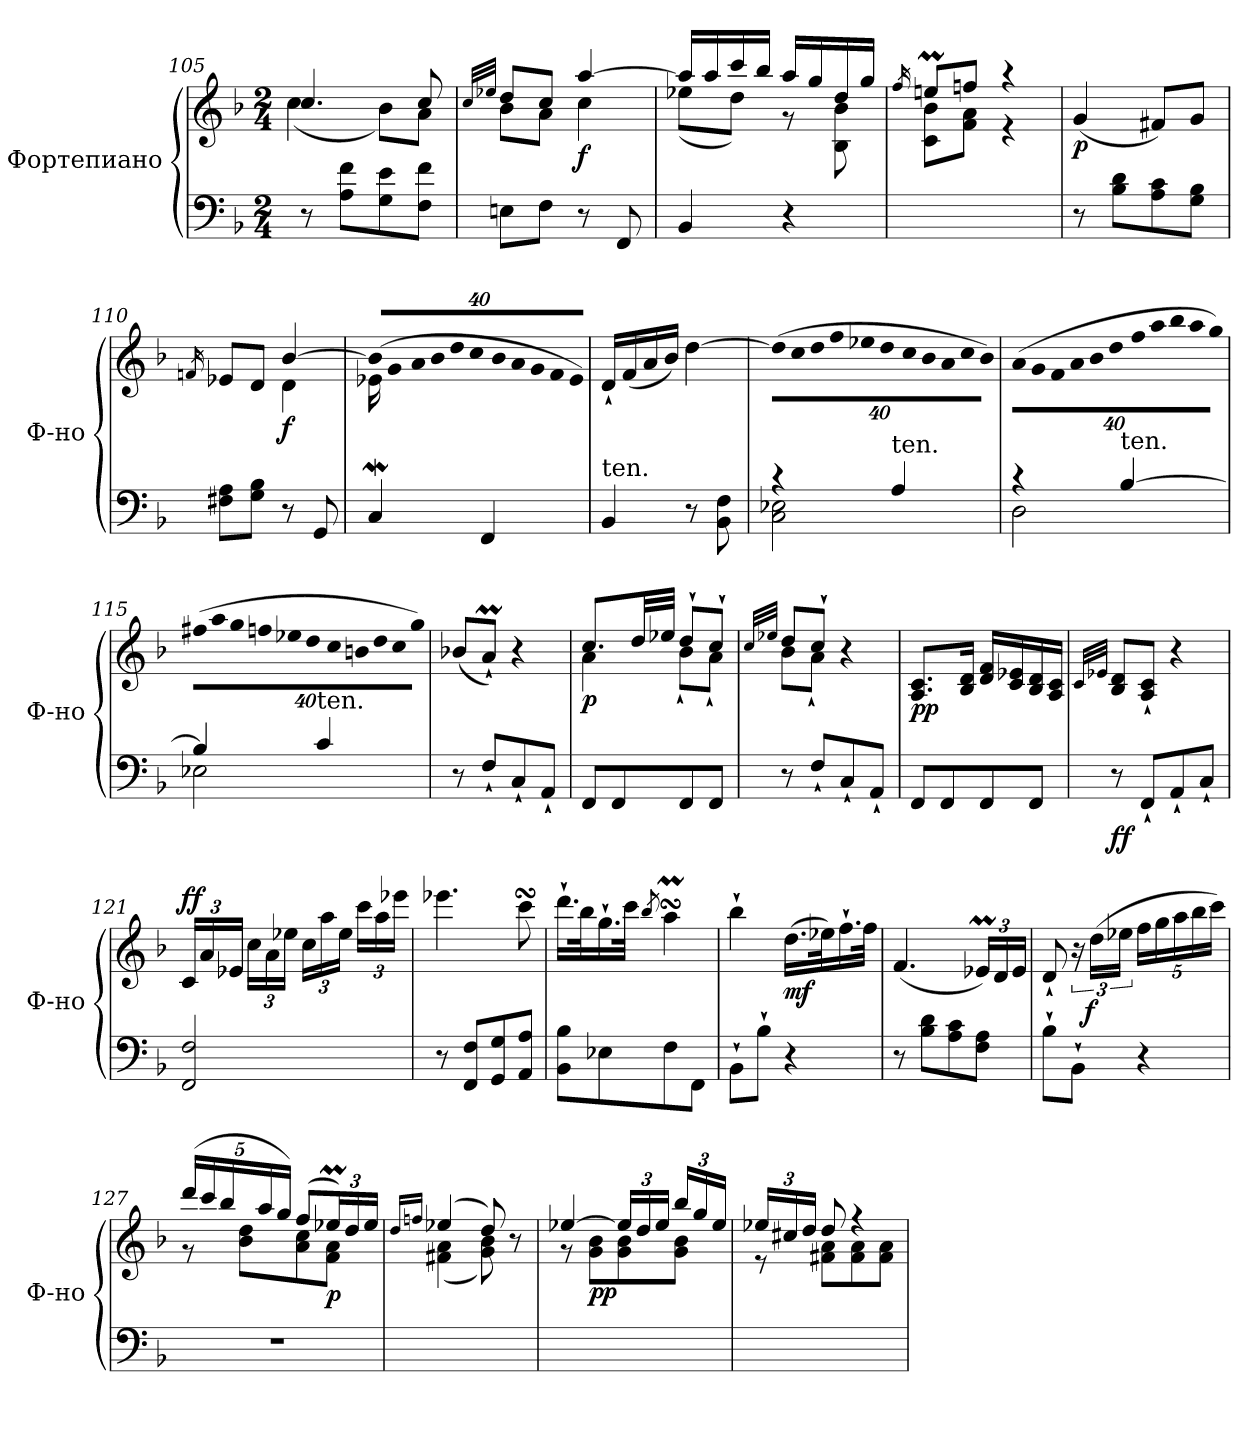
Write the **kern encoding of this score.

**kern	**kern	**dynam
*part1	*part1	*part1
*staff2	*staff1	*staff1/2
*I"Фортепиано	*	*
*I'Ф-но	*	*
*clefF4	*clefG2	*
*k[b-]	*k[b-]	*
*M2/4	*M2/4	*
=105	=105	=105
*	*^	*
8r	4.cc/	(<4cc\	.
8A\ 8f\L	.	.	.
8G\ 8e\	.	8b-\L)	.
8F\ 8f\J	8cc/	8a\J	.
=106	=106	=106	=106
.	32qcc/LLL	.	.
.	32qee-X/JJJ	.	.
8En\L	8dd/L	8b-\L	.
8F\J	8cc/J	8a\J	.
!	!	!	!LO:DY:b
8r	[4aa/	4cc\	f
8FF/	.	.	.
=107	=107	=107	=107
4BB-/	16aa/LL]	(<8ee-X\L	.
.	16aa/	.	.
.	16ccc/	8dd\J)	.
.	16bb-/JJ	.	.
4r	16aa/LL	8r	.
.	16gg/	.	.
.	16dd/	8B-\ 8b-\	.
.	16gg/JJ	.	.
=108	=108	=108	=108
.	16qff/	.	.
2ryy	8eenm/L	8c\ 8b-\L	.
.	8ffn/J	8f\ 8a\J	.
.	4r	4r	.
!!LO:LB:g=z
=109	=109	=109	=109
!	!	!	!LO:DY:b
*	*v	*v	*
8r	(<4g/	p
8B-\ 8d\L	.	.
8A\ 8c\	8f#X/L)	.
8G\ 8B-\J	8g/J	.
=110	=110	=110
.	16qfn/	.
*	*^	*
8F#X\ 8A\L	8e-X/L	4ryy	.
8G\ 8B-\J	8d/J	.	.
!	!	!	!LO:DY:b
8r	[4b-/	4d\	f
8GG/	.	.	.
=111	=111	=111	=111
*	*Xbrackettup	*	*
!	!LO:N:vis=16	!	!
4CW/	(>640%29b-/LL]	16e-X\	.
!	!LO:N:vis=16	!	!
.	640%29g/	.	.
.	.	640ryy	.
.	.	640%279ryy	.
!	!LO:N:vis=16	!	!
.	640%29a/	.	.
!	!LO:N:vis=16	!	!
.	640%29b-/	.	.
!	!LO:N:vis=16	!	!
.	640%29dd/	.	.
!	!LO:N:vis=16	!	!
.	640%29cc/	.	.
4FF/	.	.	.
!	!LO:N:vis=16	!	!
.	640%29b-/	.	.
!	!LO:N:vis=16	!	!
.	640%29a/	.	.
!	!LO:N:vis=16	!	!
.	640%29g/	.	.
!	!LO:N:vis=16	!	!
.	640%29f/	.	.
!	!LO:N:vis=16	!	!
.	640%29e-/JJ)	.	.
.	640ryy	.	.
*	*v	*v	*
=112	=112	=112
!LO:TX:a:t=ten.	!	!
4BB-/	16d`/LL	.
.	(<16f/	.
.	16a/	.
.	16b-/JJ)	.
8r	[4dd\	.
8BB-\ 8F\	.	.
=113	=113	=113
*^	*	*
!	!	!LO:N:vis=16	!
4r	2C\ 2E-X\	(>640%29dd\LL]	.
!	!	!LO:N:vis=16	!
.	.	640%29cc\	.
!	!	!LO:N:vis=16	!
.	.	640%29dd\	.
!	!	!LO:N:vis=16	!
.	.	640%29ff\	.
!	!	!LO:N:vis=16	!
.	.	640%29ee-X\	.
!	!	!LO:N:vis=16	!
.	.	640%29dd\	.
!LO:TX:a:t=ten.	!	!	!
4A/	.	.	.
!	!	!LO:N:vis=16	!
.	.	640%29cc\	.
!	!	!LO:N:vis=16	!
.	.	640%29b-\	.
!	!	!LO:N:vis=16	!
.	.	640%29a\	.
!	!	!LO:N:vis=16	!
.	.	640%29cc\	.
!	!	!LO:N:vis=16	!
.	.	640%29b-\JJ)	.
.	.	640ryy	.
!!LO:PB:g=z
=114	=114	=114	=114
!	!	!LO:N:vis=16	!
4r	2D\	(>640%29a\LL	.
!	!	!LO:N:vis=16	!
.	.	640%29g\	.
!	!	!LO:N:vis=16	!
.	.	640%29f\	.
!	!	!LO:N:vis=16	!
.	.	640%29a\	.
!	!	!LO:N:vis=16	!
.	.	640%29b-\	.
!	!	!LO:N:vis=16	!
.	.	640%29dd\	.
!LO:TX:a:t=ten.	!	!	!
[4B-/	.	.	.
!	!	!LO:N:vis=16	!
.	.	640%29ff\	.
!	!	!LO:N:vis=16	!
.	.	640%29aa\	.
!	!	!LO:N:vis=16	!
.	.	640%29bb-\	.
!	!	!LO:N:vis=16	!
.	.	640%29aa\	.
!	!	!LO:N:vis=16	!
.	.	640%29gg\JJ)	.
.	.	640ryy	.
=115	=115	=115	=115
!	!	!LO:N:vis=16	!
4B-/]	2E-X\	(>640%29ff#X\LL	.
!	!	!LO:N:vis=16	!
.	.	640%29aa\	.
!	!	!LO:N:vis=16	!
.	.	640%29gg\	.
!	!	!LO:N:vis=16	!
.	.	640%29ffn\	.
!	!	!LO:N:vis=16	!
.	.	640%29ee-X\	.
!	!	!LO:N:vis=16	!
.	.	640%29dd\	.
!LO:TX:a:t=ten.	!	!	!
4c/	.	.	.
!	!	!LO:N:vis=16	!
.	.	640%29cc\	.
!	!	!LO:N:vis=16	!
.	.	640%29bn\	.
!	!	!LO:N:vis=16	!
.	.	640%29dd\	.
!	!	!LO:N:vis=16	!
.	.	640%29cc\	.
!	!	!LO:N:vis=16	!
.	.	640%29gg\JJ)	.
.	.	640ryy	.
*v	*v	*	*
=116	=116	=116
8r	(<8b-X/L	.
8F`</L	8am`/J)	.
8C`/	4r	.
8AA`/J	.	.
=117	=117	=117
*	*^	*
!	!	!	!LO:DY:b
8FF/L	8.cc/L	4a\	p
8FF/	.	.	.
.	32dd/LL	.	.
.	32ee-X/JJJ	.	.
8FF/	8dd`/L	8b-`\L	.
8FF/J	8cc`/J	8a`\J	.
=118	=118	=118	=118
.	32qcc/LLL	.	.
.	32qee-X/JJJ	.	.
8r	8dd/L	8b-\L	.
8F`</L	8cc`/J	8a`\J	.
8C`/	4r	4ryy	.
8AA`/J	.	.	.
*	*v	*v	*
!!LO:LB:g=z
=119	=119	=119
!	!	!LO:DY:b
8FF/L	8.A/ 8.c/L	pp
8FF/	.	.
.	16B-/ 16d/Jk	.
8FF/	16d/ 16f/LL	.
.	16c/ 16e-X/	.
8FF/J	16B-/ 16d/	.
.	16A/ 16c/JJ	.
=120	=120	=120
.	32qc/LLL	.
.	32qe-X/JJJ	.
!	!	!LO:DY:b=2
8r	8B-/ 8d/L	ff
8FF`/L	8A/` 8c/`J	.
8AA`/	4r	.
8C`/J	.	.
=121	=121	=121
!	!	!LO:DY:a
2FF/ 2F/	24c/LL	ff
.	24a/	.
.	24e-X/JJ	.
.	24cc\LL	.
.	24a\	.
.	24ee-X\JJ	.
.	24cc\LL	.
.	24aa\	.
.	24ee-\JJ	.
.	24ccc\LL	.
.	24aa\	.
.	24eee-X\JJ	.
=122	=122	=122
8r	4.eee-X\	.
8FF/ 8F/L	.	.
8GG/ 8G/	.	.
8AA/ 8A/J	8cccsSSS\	.
!!LO:LB:g=z
=123	=123	=123
8BB-\ 8B-\L	16.ddd`\LL	.
.	32bb-\K	.
8E-X\	16.gg`\	.
.	32ccc\JJk	.
.	8qbb-/	.
8F\	4aamsSsS\	.
8FF\J	.	.
=124	=124	=124
8BB-`>\L	4bb-`\	.
8B-`\J	.	.
!	!	!LO:DY:b
4r	(>16.dd\LL	mf
.	32ee-X\K)	.
.	16.ff`\	.
.	32ff\JJk	.
=125	=125	=125
8r	(<4.f/	.
8B-\ 8d\L	.	.
8A\ 8c\	.	.
8F\ 8A\J	24e-XM/LL)	.
.	24d/	.
.	24e-/JJ	.
=126	=126	=126
8B-`\L	8d`/	.
*	*brackettup	*
8BB-`>\J	24r	.
!	!	!LO:DY:b
.	(>24dd\LL	f
.	24ee-X\JJ	.
*	*Xbrackettup	*
4r	20ff\LL	.
.	20gg\	.
.	20aa\	.
.	20bb-\	.
.	20ccc\JJ)	.
!!LO:LB:g=z
=127	=127	=127
*	*^	*
2r	(>20ddd/LL	8r	.
.	20ccc/	.	.
.	20bb-/	.	.
.	.	8b-\ 8dd\L	.
.	20aa/	.	.
.	20gg/JJ)	.	.
.	(>8ff/L	8a\ 8cc\	.
!	!	!	!LO:DY:b
.	24ee-XM/L)	8f\ 8a\J	p
.	24dd/	.	.
.	24ee-/JJ	.	.
=128	=128	=128	=128
.	16qdd/LL	.	.
.	16qffn/JJ	.	.
2ryy	(>4ee-X/	(<4f#X\ 4a\	.
.	8dd/)	8g\ 8b-\)	.
.	8r	8ryy	.
=129	=129	=129	=129
2ryy	[4ee-X/	8r	.
!	!	!	!LO:DY:b
.	.	8g\ 8b-\L	pp
.	24ee-/LL]	8g\ 8b-\	.
.	24dd/	.	.
.	24ee-/JJ	.	.
.	24bb-/LL	8g\ 8b-\J	.
.	24gg/	.	.
.	24ee-/JJ	.	.
=130	=130	=130	=130
2ryy	24ee-X/LL	8r	.
.	24cc#X/	.	.
.	24dd/JJ	.	.
.	8dd/	8f#X\ 8a\L	.
.	4r	8f#\ 8a\	.
.	.	8f#\ 8a\J	.
*	*v	*v	*
=	=	=
*-	*-	*-
